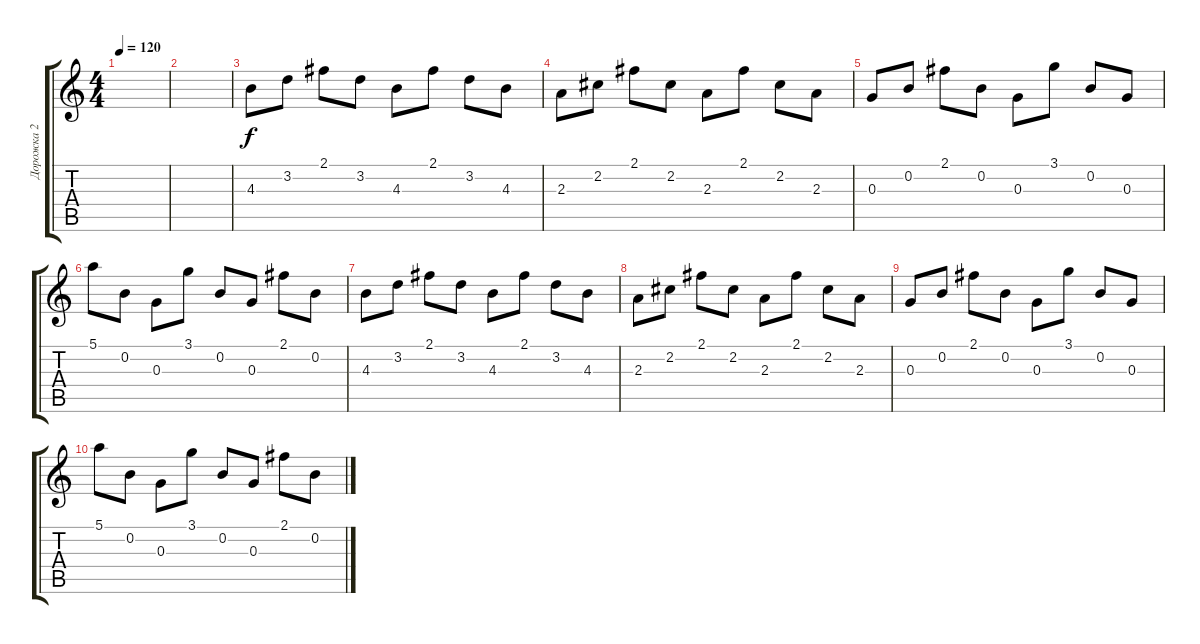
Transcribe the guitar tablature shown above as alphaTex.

\track ("Дорожка 2" "Дорожка 2") {instrument distortionguitar}
\staff {score tabs}
\tuning (E4 B3 G3 D3 A2 E2) {hide}
\ts (4 4)
\tempo 120
\clef g2
\ks c
|
|
4.3.8 3.2.8 2.1.8 3.2.8 4.3.8 2.1.8 3.2.8 4.3.8 |
2.3.8 2.2.8 2.1.8 2.2.8 2.3.8 2.1.8 2.2.8 2.3.8 |
0.3.8 0.2.8 2.1.8 0.2.8 0.3.8 3.1.8 0.2.8 0.3.8 |
5.1.8 0.2.8 0.3.8 3.1.8 0.2.8 0.3.8 2.1.8 0.2.8 |
4.3.8 3.2.8 2.1.8 3.2.8 4.3.8 2.1.8 3.2.8 4.3.8 |
2.3.8 2.2.8 2.1.8 2.2.8 2.3.8 2.1.8 2.2.8 2.3.8 |
0.3.8 0.2.8 2.1.8 0.2.8 0.3.8 3.1.8 0.2.8 0.3.8 |
5.1.8 0.2.8 0.3.8 3.1.8 0.2.8 0.3.8 2.1.8 0.2.8
